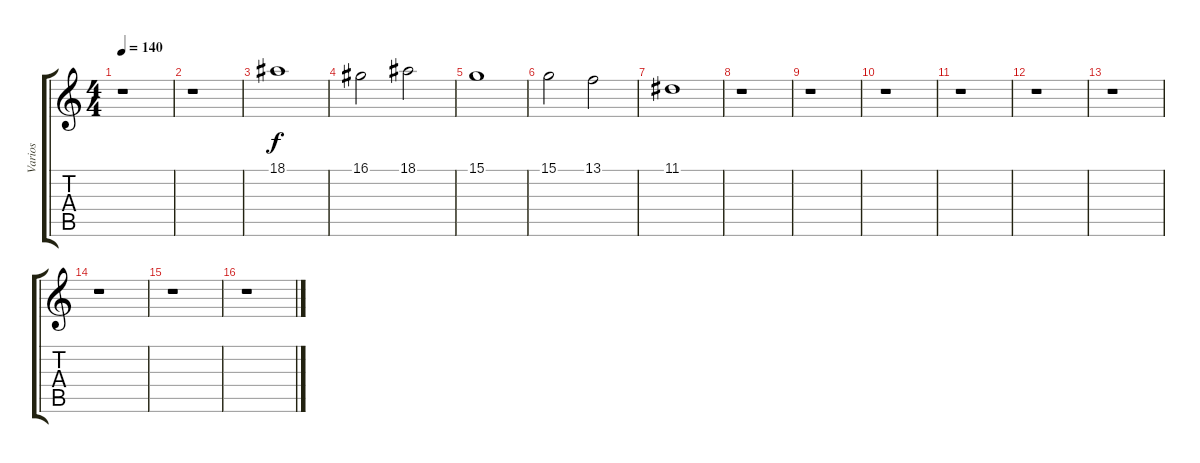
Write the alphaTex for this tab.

\track ("Varios" "Varios") {instrument frenchhorn}
\staff {score tabs}
\tuning (E4 B3 G3 D3 A2 E2) {hide}
\ts (4 4)
\tempo 140
\clef g2
\ks c
r.1{dy f} |
r.1 |
18.1.1{instrument celesta} |
16.1.2 18.1.2 |
15.1.1 |
15.1.2 13.1.2 |
11.1.1 |
r.1 |
r.1 |
r.1 |
r.1 |
r.1 |
r.1 |
r.1 |
r.1 |
r.1
